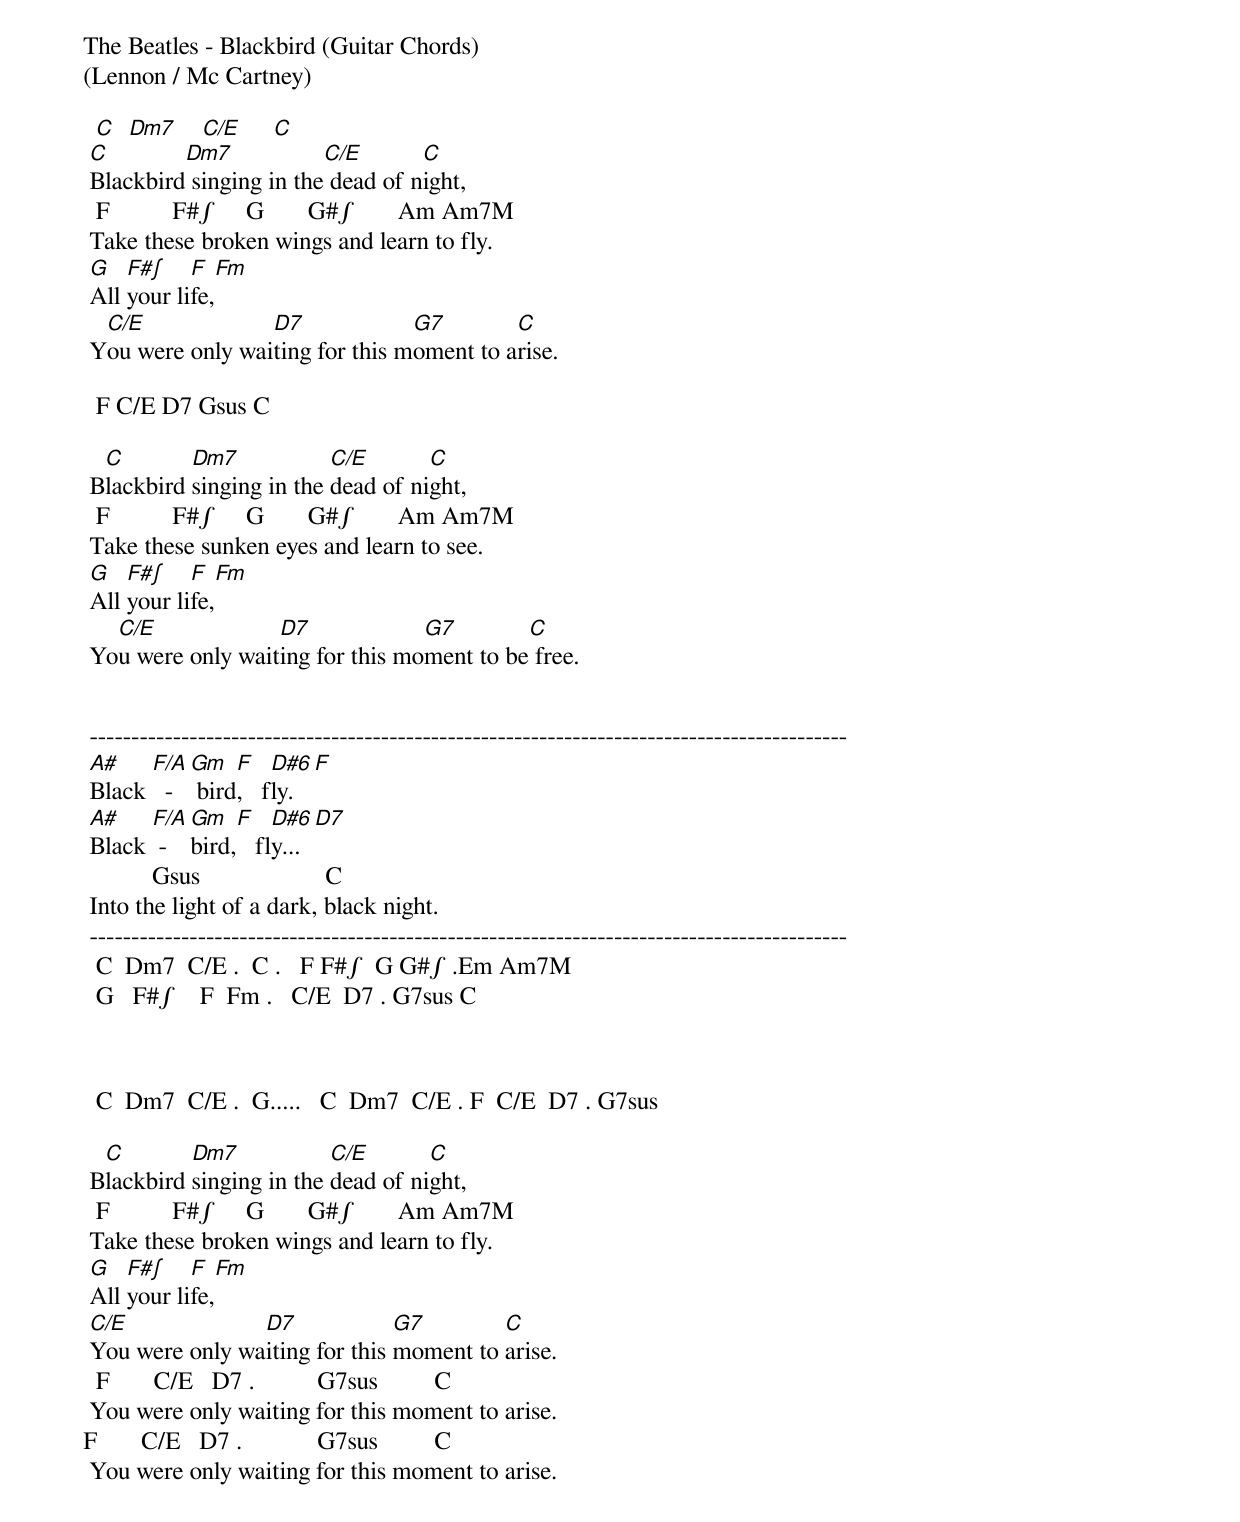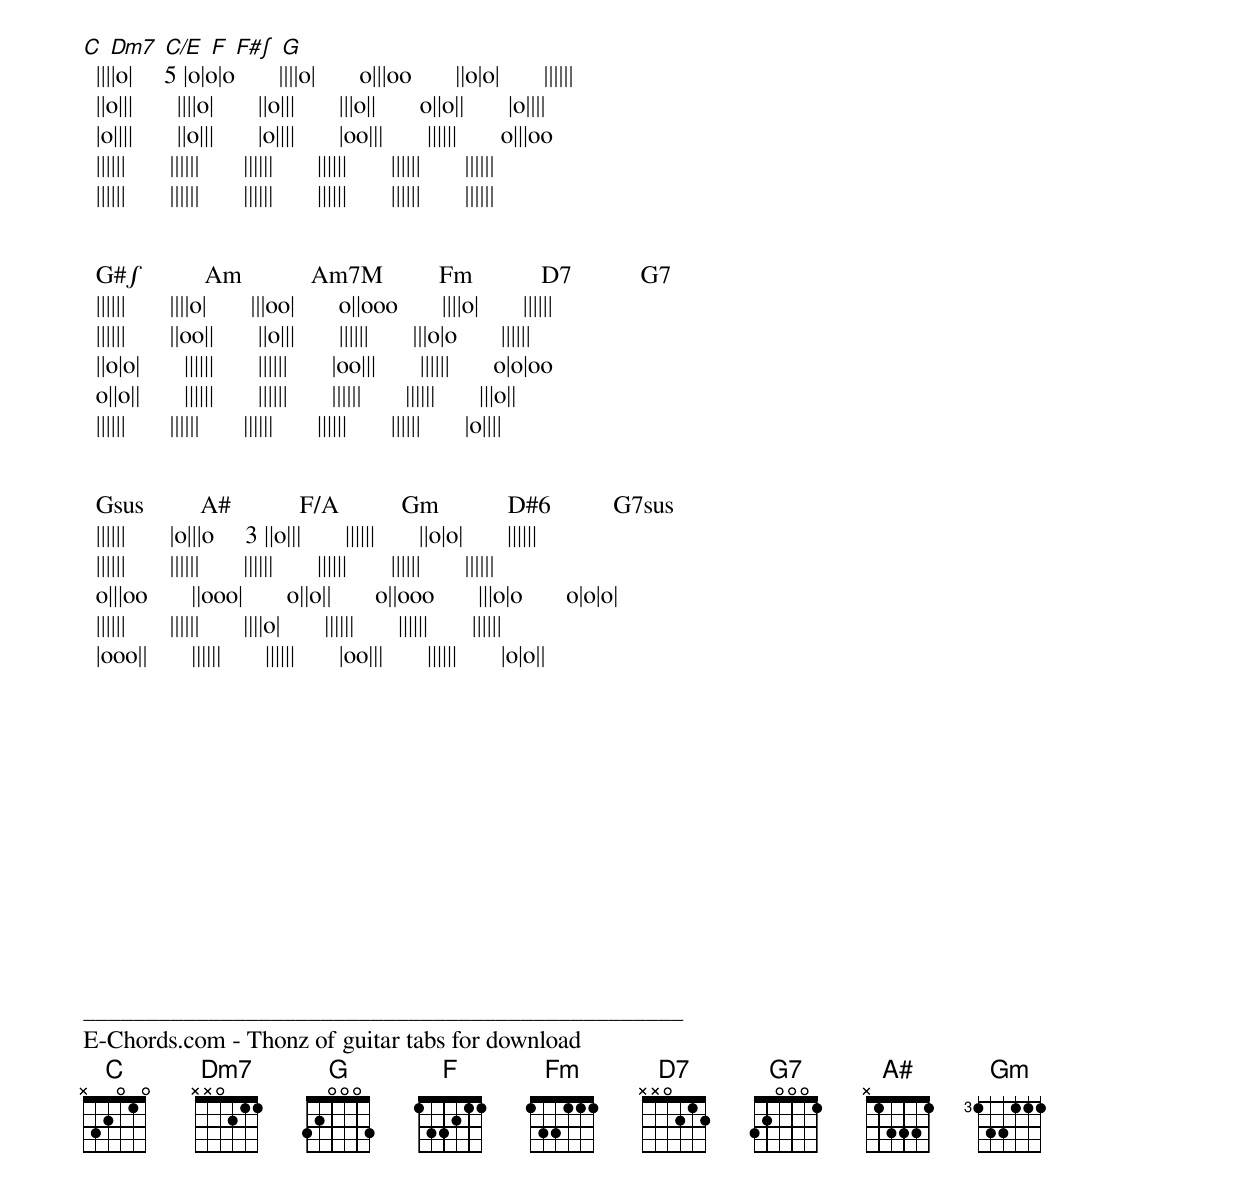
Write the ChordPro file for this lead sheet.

The Beatles - Blackbird (Guitar Chords)
(Lennon / Mc Cartney)

  [C]  [Dm7]    [C/E]     [C]
 [C]Blackbird[Dm7] singing in the[C/E] dead of n[C]ight,
  F          F#∫     G       G#∫       Am Am7M
 Take these broken wings and learn to fly.
 [G]All [F#∫]your li[F]fe,[Fm]
 Y[C/E]ou were only wai[D7]ting for this m[G7]oment to a[C]rise.

  F C/E D7 Gsus C

 B[C]lackbird [Dm7]singing in the [C/E]dead of ni[C]ght,
  F          F#∫     G       G#∫       Am Am7M
 Take these sunken eyes and learn to see.
 [G]All [F#∫]your li[F]fe,[Fm]
 Yo[C/E]u were only wait[D7]ing for this mo[G7]ment to be[C] free.


 -------------------------------------------------------------------------------------------
 [A#]Black [F/A]  -  [Gm] bird[F],   f[D#6]ly.   [F]
 [A#]Black [F/A] -   [Gm]bird,[F]   fl[D#6]y... [D7]
           Gsus                    C
 Into the light of a dark, black night.
 -------------------------------------------------------------------------------------------
  C  Dm7  C/E .  C .   F F#∫  G G#∫ .Em Am7M
  G   F#∫    F  Fm .   C/E  D7 . G7sus C



  C  Dm7  C/E .  G.....   C  Dm7  C/E . F  C/E  D7 . G7sus

 B[C]lackbird [Dm7]singing in the [C/E]dead of ni[C]ght,
  F          F#∫     G       G#∫       Am Am7M
 Take these broken wings and learn to fly.
 [G]All [F#∫]your li[F]fe,[Fm]
 [C/E]You were only wa[D7]iting for this [G7]moment to [C]arise.
  F       C/E   D7 .          G7sus         C
 You were only waiting for this moment to arise.
F       C/E   D7 .            G7sus         C
 You were only waiting for this moment to arise.

[C] [Dm7] [C/E] [F] [F#∫] [G]
  ||||o|     5 |o|o|o       ||||o|       o|||oo       ||o|o|       ||||||
  ||o|||       ||||o|       ||o|||       |||o||       o||o||       |o||||
  |o||||       ||o|||       |o||||       |oo|||       ||||||       o|||oo
  ||||||       ||||||       ||||||       ||||||       ||||||       ||||||
  ||||||       ||||||       ||||||       ||||||       ||||||       ||||||


  G#∫          Am           Am7M         Fm           D7           G7
  ||||||       ||||o|       |||oo|       o||ooo       ||||o|       ||||||
  ||||||       ||oo||       ||o|||       ||||||       |||o|o       ||||||
  ||o|o|       ||||||       ||||||       |oo|||       ||||||       o|o|oo
  o||o||       ||||||       ||||||       ||||||       ||||||       |||o||
  ||||||       ||||||       ||||||       ||||||       ||||||       |o||||


  Gsus         A#           F/A          Gm           D#6          G7sus
  ||||||       |o|||o     3 ||o|||       ||||||       ||o|o|       ||||||
  ||||||       ||||||       ||||||       ||||||       ||||||       ||||||
  o|||oo       ||ooo|       o||o||       o||ooo       |||o|o       o|o|o|
  ||||||       ||||||       ||||o|       ||||||       ||||||       ||||||
  |ooo||       ||||||       ||||||       |oo|||       ||||||       |o|o||













________________________________________________
E-Chords.com - Thonz of guitar tabs for download
